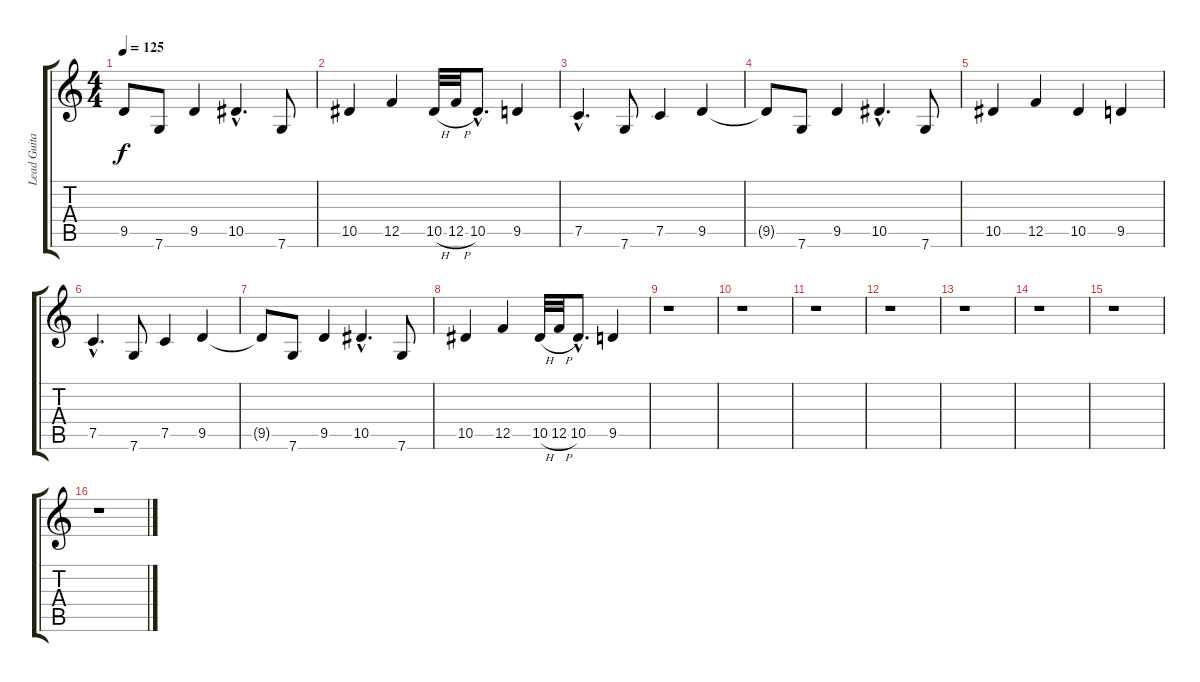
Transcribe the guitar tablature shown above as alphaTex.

\track ("Lead Guitar" "Lead Guita") {instrument overdrivenguitar}
\staff {score tabs}
\tuning (C4 G3 Eb3 Bb2 F2 C2) {hide}
\ts (4 4)
\tempo 125
\clef g2
\ks c
9.5{t}.8{dy f} 7.6.8 9.5.4 10.5{hac}.4{d} 7.6.8 |
10.5.4 12.5.4 10.5{h}.32 12.5{h}.32 10.5{hac}.8{d} 9.5.4 |
7.5{hac}.4{d} 7.6.8 7.5.4 9.5.4 |
9.5{t}.8 7.6.8 9.5.4 10.5{hac}.4{d} 7.6.8 |
10.5.4 12.5.4 10.5.4 9.5.4 |
7.5{hac}.4{d} 7.6.8 7.5.4 9.5.4 |
9.5{t}.8 7.6.8 9.5.4 10.5{hac}.4{d} 7.6.8 |
10.5.4 12.5.4 10.5{h}.32 12.5{h}.32 10.5{hac}.8{d} 9.5.4 |
r.1 |
r.1 |
r.1 |
r.1 |
r.1 |
r.1 |
r.1 |
r.1
